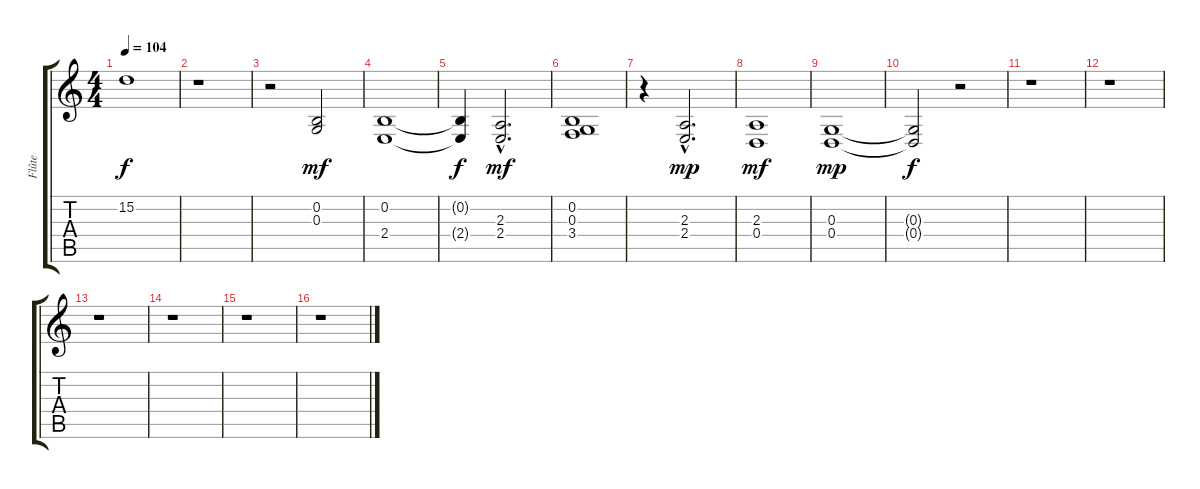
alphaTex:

\track ("Flûte" "Flûte") {instrument frenchhorn}
\staff {score tabs}
\tuning (E4 B3 G3 D3 A2 E2) {hide}
\ts (4 4)
\tempo 104
\clef g2
\ks c
15.2.1{dy f} |
r.1 |
r.2 (0.2 0.3).2{dy mf instrument frenchhorn} |
(0.2 2.4).1 |
(0.2{t} 2.4{t}).4{dy f} (2.3{hac} 2.4{hac}).2{d dy mf} |
(0.2 0.3 3.4).1 |
r.4 (2.3{hac} 2.4{hac}).2{d dy mp} |
(2.3 0.4).1{dy mf} |
(0.3 0.4).1{dy mp} |
(0.3{t} 0.4{t}).2{dy f} r.2 |
r.1 |
r.1 |
r.1 |
r.1 |
r.1 |
r.1
